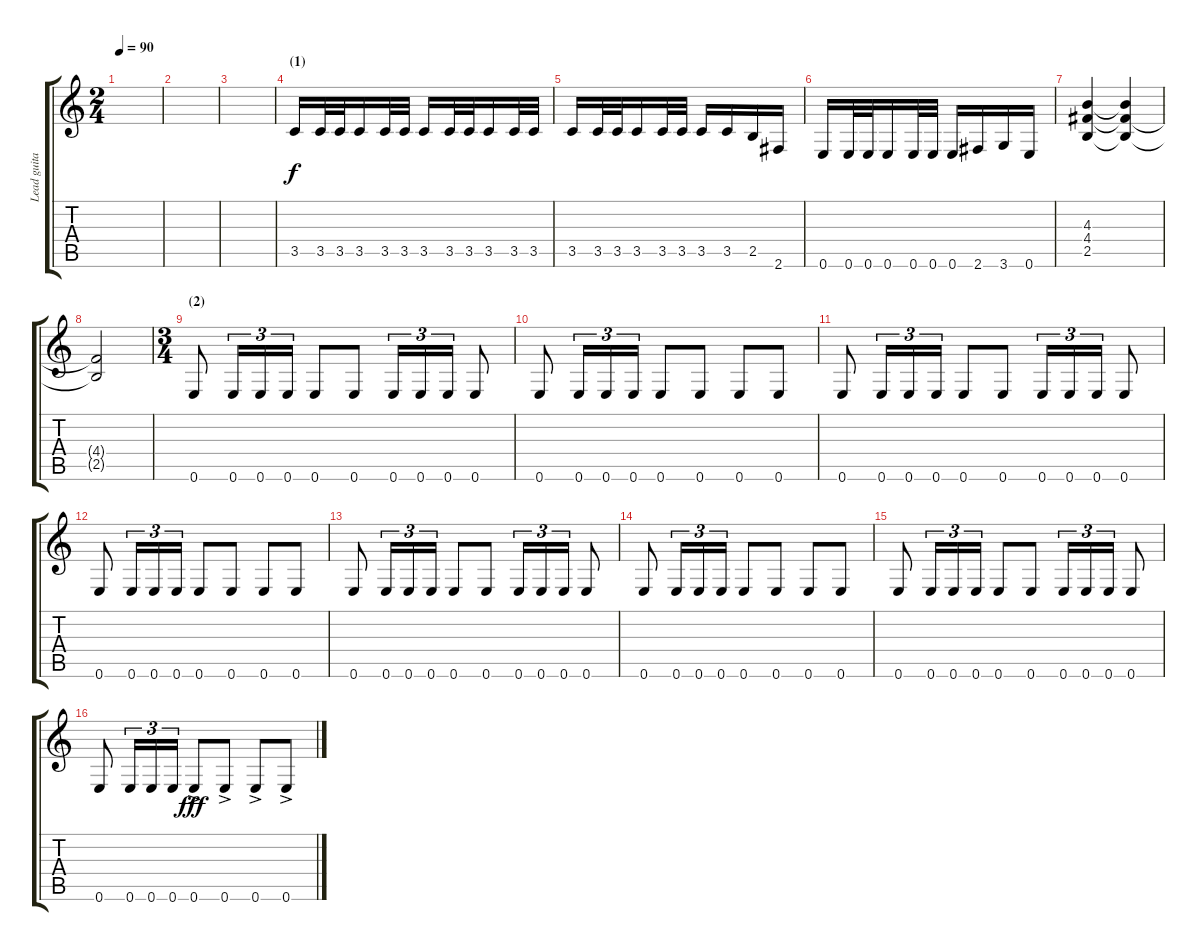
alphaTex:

\track ("Lead guitar (Luca Turilli)" "Lead guita") {instrument overdrivenguitar}
\staff {score tabs}
\tuning (E4 B3 G3 D3 A2 E2) {hide}
\ts (2 4)
\tempo 90
\clef g2
\ks c
|
|
|
\section ("" "(1)")
3.5.16{dy f} 3.5.32 3.5.32 3.5.16 3.5.32 3.5.32 3.5.16 3.5.32 3.5.32 3.5.16 3.5.32 3.5.32 |
3.5.16 3.5.32 3.5.32 3.5.16 3.5.32 3.5.32 3.5.16 3.5.16 2.5.16 2.6.16 |
0.6.16 0.6.32 0.6.32 0.6.16 0.6.32 0.6.32 0.6.16 2.6.16 3.6.16 0.6.16 |
(4.3 4.4 2.5).4 (4.3{t} 4.4{t} 2.5{t}).4 |
(4.4{t} 2.5{t}).2 |
\ts (3 4)
\section ("" "(2)")
0.6.8 0.6.16{tu (3 2)} 0.6.16{tu (3 2)} 0.6.16{tu (3 2)} 0.6.8 0.6.8 0.6.16{tu (3 2)} 0.6.16{tu (3 2)} 0.6.16{tu (3 2)} 0.6.8 |
0.6.8 0.6.16{tu (3 2)} 0.6.16{tu (3 2)} 0.6.16{tu (3 2)} 0.6.8 0.6.8 0.6.8 0.6.8 |
0.6.8 0.6.16{tu (3 2)} 0.6.16{tu (3 2)} 0.6.16{tu (3 2)} 0.6.8 0.6.8 0.6.16{tu (3 2)} 0.6.16{tu (3 2)} 0.6.16{tu (3 2)} 0.6.8 |
0.6.8 0.6.16{tu (3 2)} 0.6.16{tu (3 2)} 0.6.16{tu (3 2)} 0.6.8 0.6.8 0.6.8 0.6.8 |
0.6.8 0.6.16{tu (3 2)} 0.6.16{tu (3 2)} 0.6.16{tu (3 2)} 0.6.8 0.6.8 0.6.16{tu (3 2)} 0.6.16{tu (3 2)} 0.6.16{tu (3 2)} 0.6.8 |
0.6.8 0.6.16{tu (3 2)} 0.6.16{tu (3 2)} 0.6.16{tu (3 2)} 0.6.8 0.6.8 0.6.8 0.6.8 |
0.6.8 0.6.16{tu (3 2)} 0.6.16{tu (3 2)} 0.6.16{tu (3 2)} 0.6.8 0.6.8 0.6.16{tu (3 2)} 0.6.16{tu (3 2)} 0.6.16{tu (3 2)} 0.6.8 |
0.6.8 0.6.16{tu (3 2)} 0.6.16{tu (3 2)} 0.6.16{tu (3 2)} 0.6{ac}.8{dy fff} 0.6{ac}.8 0.6{ac}.8 0.6{ac}.8
